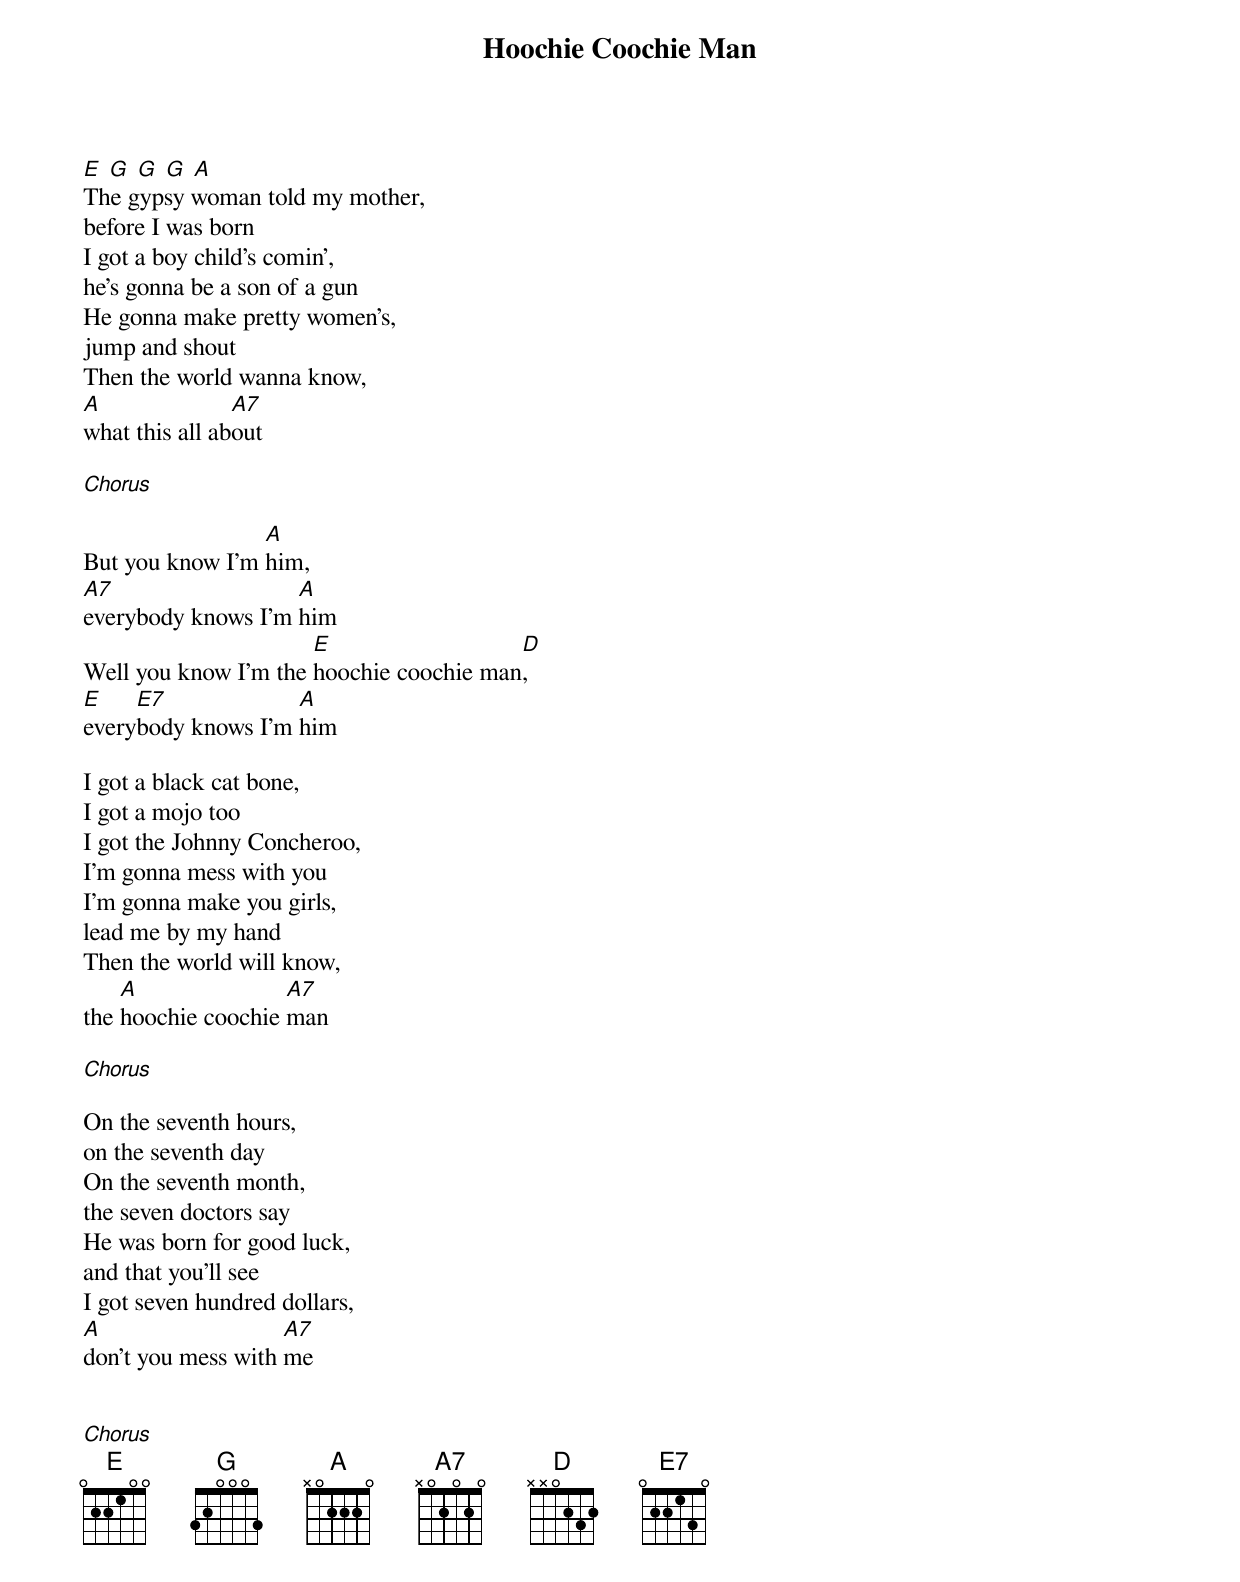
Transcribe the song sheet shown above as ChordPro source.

{title:Hoochie Coochie Man}

[E] [G] [G] [G] [A]
The gypsy woman told my mother,
before I was born
I got a boy child's comin',
he's gonna be a son of a gun
He gonna make pretty women's,
jump and shout
Then the world wanna know,
[A]what this all ab[A7]out

[Chorus]

But you know I'm [A]him,
[A7]everybody knows I'm [A]him
Well you know I'm the [E]hoochie coochie man[D],
[E]every[E7]body knows I'm [A]him

I got a black cat bone,
I got a mojo too
I got the Johnny Concheroo,
I'm gonna mess with you
I'm gonna make you girls,
lead me by my hand
Then the world will know,
the [A]hoochie coochie [A7]man

[Chorus]

On the seventh hours,
on the seventh day
On the seventh month,
the seven doctors say
He was born for good luck,
and that you'll see
I got seven hundred dollars,
[A]don’t you mess with [A7]me


[Chorus]
